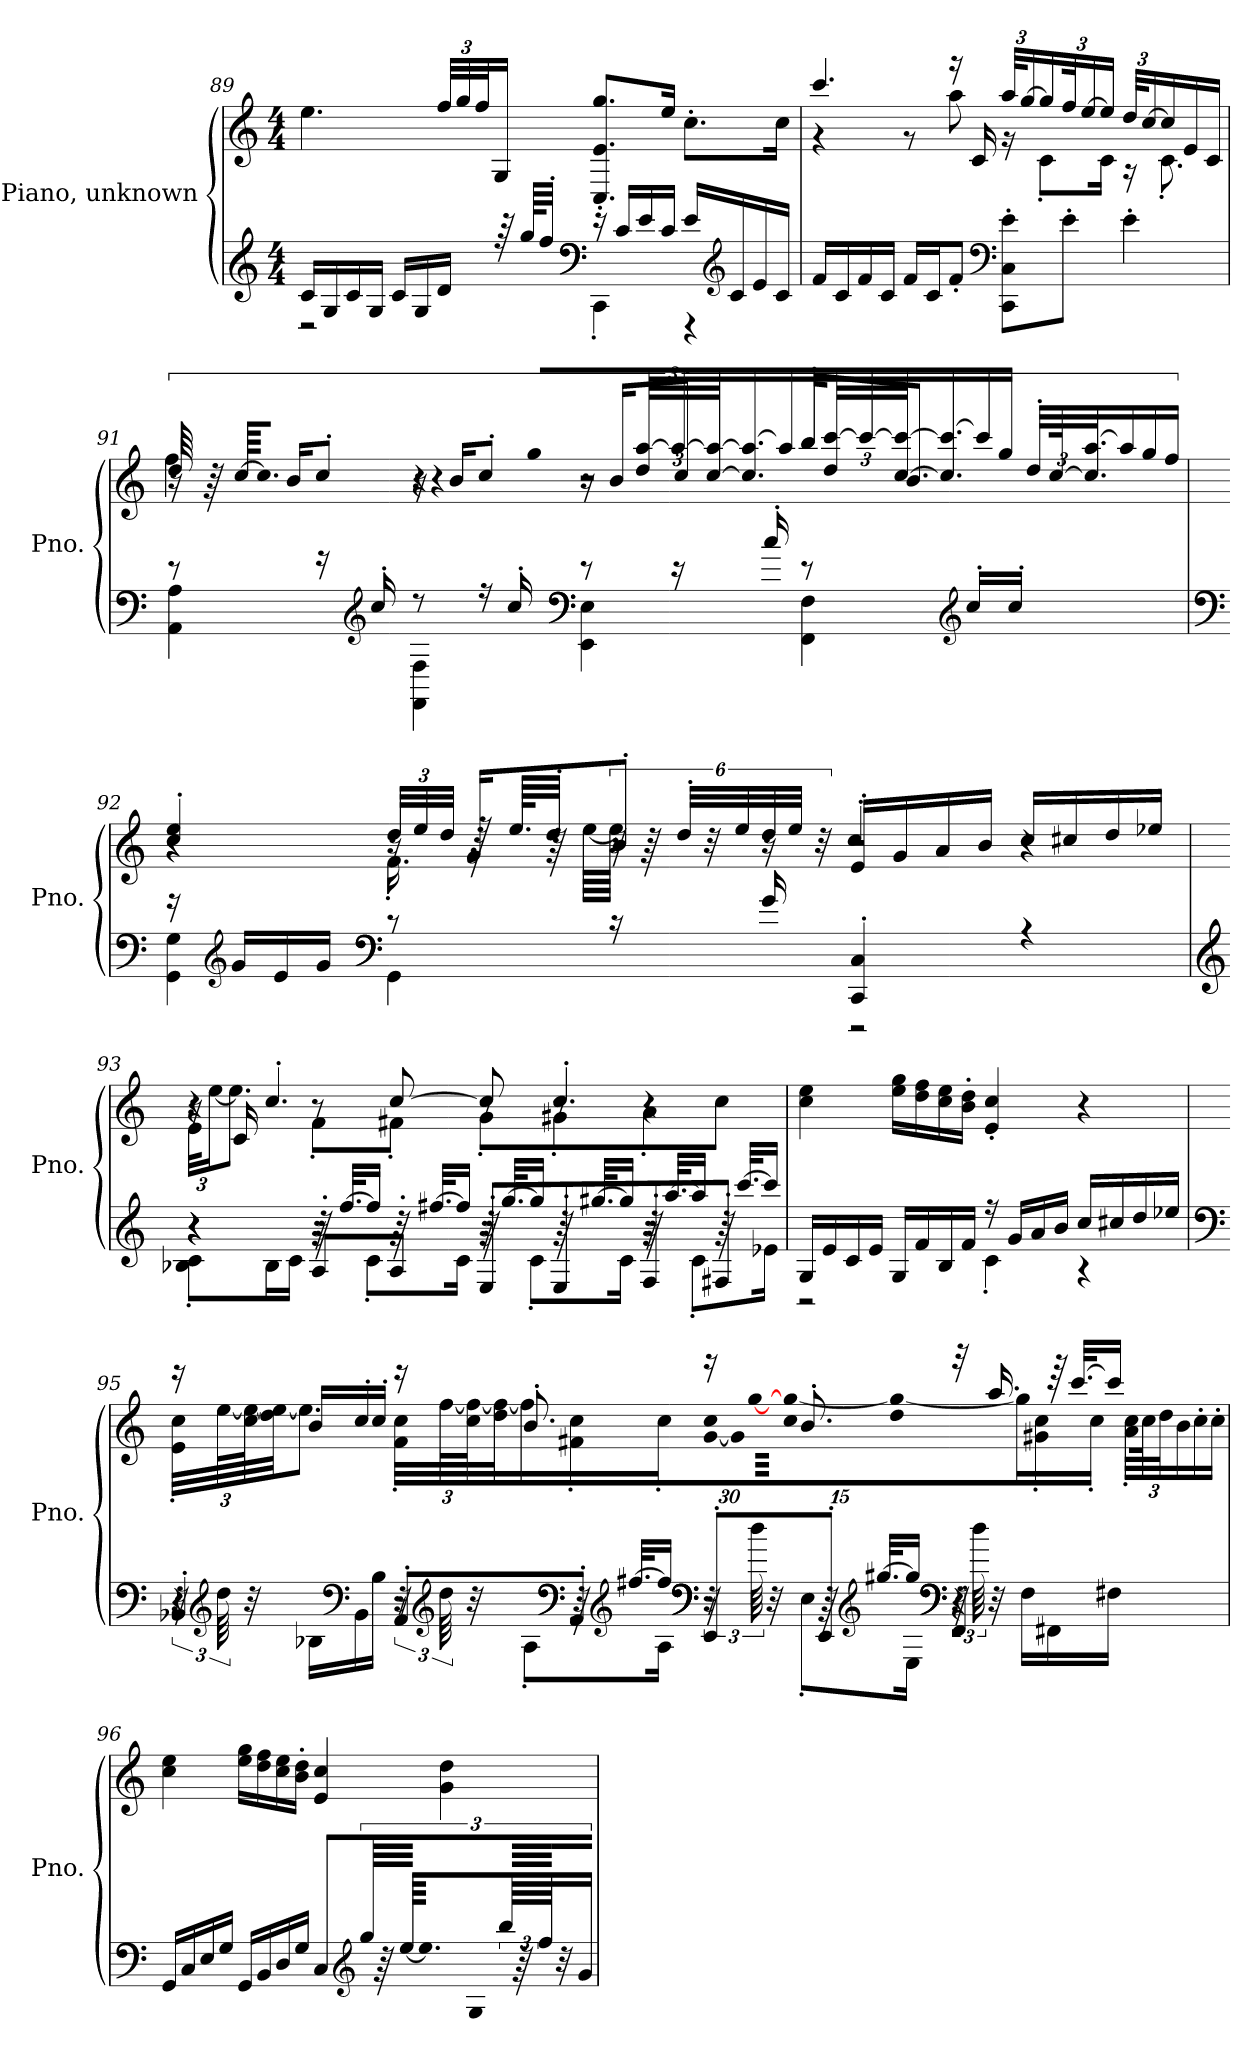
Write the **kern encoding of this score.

**kern	**kern
*part1	*part1
*staff2	*staff1
*I"Piano, unknown	*
*I'Pno.	*
!!LO:LB:g=z
*clefG2	*clefG2
*k[]	*k[]
*M4/4	*M4/4
=89	=89
*^	*
16c/LL	2r	4.ee\
16G/	.	.
16c/	.	.
16G/JJ	.	.
16c/LL	.	.
16G/	.	.
*	*	*Xbrackettup
16d/JJ	.	48ff/LLL
.	.	48gg/
.	.	48ff/J
64r	.	16G/JJ
64gg/KLLL	.	.
32ff'/JJJ	.	.
*clefF4	*	*
16r	4CC'\	8.C/' 8.e/' 8.gg/'L
16c/LL	.	.
16e/	.	.
16c/JJ	.	16ee/Jk
16e/LL	4r	8.cc'\L
*clefG2	*	*
16c/	.	.
16e/	.	.
16c/JJ	.	16cc\Jk
*v	*v	*
!!LO:LB:g=z
=90	=90
*	*^
16f/LL	4.ccc/	4r
16c/	.	.
16f/	.	.
16c/JJ	.	.
16f/LL	.	8r
16c/J	.	.
8f'/J	16r	8aa\
.	16c/	.
*clefF4	*	*
8CC\' 8C\' 8e\'L	48aa/KLL	16r
.	[24gg/	.
.	16gg/]	8c'\L
8e'\J	48ff/K	.
.	[24ee/	.
.	16ee/JJ]	16c\Jk
4e'\	48dd/KLL	16r
.	[24cc/	.
.	16cc/]	8.c'\
.	16e/	.
.	16c/JJ	.
*	*v	*v
!!LO:LB:g=z
=91	=91
*^	*
*	*	*brackettup
*	*	*^
*	*	*	*^
8r	4AA\ 4A\	96dd/	4ff\	16r
.	.	96r	.	.
.	.	[96cc/KKLL	.	.
.	.	16.cc/JJ]	.	.
.	.	.	.	16b/KL
16r	.	16r	.	8cc'/J
*clefG2	*	*	*	*
16cc'/	.	16gg/LL	.	.
*	*	*Xbrackettup	*	*
8r	4FF\ 4F\	96dd/ [96aa/LL	4r	16r
.	.	96aa/_	.	.
.	.	[96cc/ 96aa/_JJ	.	.
.	.	16.cc/] 16.aa/_	.	.
.	.	.	.	16b/KL
16r	.	16aa/]	.	8cc'/J
16cc'/	.	16bb/	.	.
*clefF4	*	*	*	*
8r	4EE\ 4E\	96dd/ [96ccc/LL	2r	16r
.	.	96ccc/_	.	.
.	.	[96cc/ 96ccc/_JJ	.	.
.	.	16.cc/] 16.ccc/_	.	.
.	.	.	.	16b/KL
16r	.	16ccc/]	.	8cc'/J
16cc'/	.	16gg/JJ	.	.
8r	4FF\ 4F\	48dd'/LLL	.	16bb'/KL
.	.	[96cc/K	.	.
.	.	48.cc/] [48.aa/J	.	.
.	.	16aa/]	.	8.b'/J
*clefG2	*	*	*	*
16cc'/LL	.	16gg/	.	.
16cc'/JJ	.	16ff/JJ	.	.
!!LO:PB:g=z	!!	!!
=92	=92	=92	=92	=92
*clefF4	*	*	*	*
16r	4GG\ 4G\	4cc/' 4ee/'	4r	4r
*clefG2	*	*	*	*
16g/LL	.	.	.	.
16e/	.	.	.	.
16g/JJ	.	.	.	.
*clefF4	*	*	*	*
8r	4GG\	48dd/LLL	16.f'\	16r
.	.	48ee/	.	.
.	.	48dd/JJJ	.	.
.	.	128r	.	16g/KL
.	.	64.ee/KLLL	.	.
.	.	32dd'/JJJ	64r	.
.	.	.	[64ee\LLLL	.
*	*	*brackettup	*	*
16r	.	48r	64ee\JJJJ]	8b'/J
.	.	.	64r	.
.	.	48dd'/LLL	.	.
.	.	.	32r	.
.	.	48ee/	.	.
16g/	.	48dd/	16r	.
.	.	48ee/JJJ	.	.
.	.	48r	.	.
4CC/' 4C/'	2r	16e'/LL	2r	4cc'/
.	.	16g/	.	.
.	.	16a/	.	.
.	.	16b/JJ	.	.
4r	.	16cc/LL	.	4r
.	.	16cc#X/	.	.
.	.	16dd/	.	.
.	.	16ee-X/JJ	.	.
*v	*v	*	*	*
!!LO:LB:g=z	!!	!!
=93	=93	=93	=93
*clefG2	*	*	*
*^	*	*	*
*	*^	*	*	*
*	*	*	*	*Xbrackettup	*
4r	8B-X\' 8c\'L	4r	4r	48e\KLL	16r
.	.	.	.	[24ee\J	.
.	.	.	.	8.ee\J]	16c/
.	16B-\L	.	.	.	4.cc'/
.	16c\JJ	.	.	.	.
64r	16r	8A'/L	8r	8f'\L	.
[32.ff/KLL	.	.	.	.	.
16ff/JJ]	8c'\L	.	.	.	.
64r	.	8A'/J	[8cc/	8f#X'\J	.
[32.ff#X/KLL	.	.	.	.	.
16ff#/JJ]	16c\Jk	.	.	.	.
64r	16r	8E'/L	8cc/]	8g'\L	8r
[32.gg/KLL	.	.	.	.	.
16gg/JJ]	8c'\L	.	.	.	.
64r	.	8E'/	8r	8g#X'\	4.cc'/
[32.gg#X/KLL	.	.	.	.	.
16gg#/JJ]	16c\Jk	.	.	.	.
64r	16r	8F'/	4r	8a'\	.
[32.aa/KLL	.	.	.	.	.
16aa/JJ]	8c'\L	.	.	.	.
64r	.	8F#X'/J	.	8cc\J	.
[32.ccc/KLL	.	.	.	.	.
16ccc/JJ]	16e-X\Jk	.	.	.	.
*	*v	*v	*	*	*
*	*	*v	*v	*v
!!LO:LB:g=z
=94	=94	=94
16G/LL	2r	4cc\ 4ee\
16e/	.	.
16c/	.	.
16e/JJ	.	.
16G/LL	.	16ee\ 16gg\LL
16f/	.	16dd\ 16ff\
16B/	.	16cc\ 16ee\
16f/JJ	.	16b\' 16dd\'JJ
16r	4c'\	4e/' 4cc/'
16g/LL	.	.
16a/	.	.
16b/JJ	.	.
16cc/LL	4r	4r
16cc#X/	.	.
16dd/	.	.
16ee-X/JJ	.	.
*v	*v	*
!!LO:LB:g=z
=95	=95
*clefF4	*
*^	*^
*	*^	*	*
4r	48r	4BB-X'/	16r	48e\' 48cc\'LLL
*clefG2	*	*	*	*
.	96dd\	.	.	[96ee\L
.	32r	.	.	96cc\ 96ee\_J
.	.	.	.	48dd\ 48ee\_JJ
.	16B-X\LL	.	16b/LL	8.ee\J]
*clefF4	*	*	*	*
.	16BB-\	.	16cc'/	.
.	16B-\JJ	.	16cc'/JJ	.
8r	48r	8AA'/L	16r	48f\' 48cc\'LLL
*clefG2	*	*	*	*
.	96dd\	.	.	[96ff\L
.	32r	.	.	96cc\ 96ff\_J
.	.	.	.	48dd\ 48ff\_J
.	8A'\L	.	8.b'/	16ff\]
*clefF4	*	*	*	*
64r	.	8AA'/J	.	16f#X\' 16cc\'
*clefG2	*	*	*	*
[32.ff#X/KLL	.	.	.	.
16ff#/JJ]	16A\Jk	.	.	16cc'\
*clefF4	*	*	*	*
!	!	!	!	!LO:N:vis=256
8r	48r	8EE'/L	16r	[1920%17g\ 1920%17cc\LLL
!	!	!	!	!LO:N:vis=256
.	.	.	.	1920%17g\J]
!	!	!	!	!LO:N:vis=64
.	.	.	.	[960%17gg\
.	96dd\	.	.	.
.	32r	.	.	.
.	.	.	.	1920ryy
!	!	!	!	!LO:N:vis=256
.	.	.	.	1920%17cc\ 1920%17gg\_K
!	!	!	!	!LO:N:vis=64
.	.	.	.	960%17dd\ 960%17gg\_JJ
.	8E'\L	.	8.b'/	16gg\]
64r	.	8EE'/J	.	16g#X\' 16cc\'
*clefG2	*	*	*	*
[32.gg#X/KLL	.	.	.	.
16gg#/JJ]	16E\Jk	.	.	16cc'\JJ
*clefF4	*	*	*	*
4r	48r	4FF'/	32r	32a\' 32cc\'LLL
.	96dd\	.	.	.
.	32r	.	16.aa/	96cc\K
.	.	.	.	48dd\J
.	16F\LL	.	.	16b\
.	16FF#X\	.	64r	16cc'\
.	.	.	[32.ccc/KLL	.
.	16F#X\JJ	.	16ccc/JJ]	16cc'\JJ
*v	*v	*v	*	*
*	*v	*v
!!LO:LB:g=z
=96	=96
16GG/LL	4cc\ 4ee\
16C/	.
16E/	.
16G/JJ	.
16GG/LL	16ee\ 16gg\LL
16BB/	16dd\ 16ff\
16D/	16cc\ 16ee\
16G/JJ	16b\' 16dd\'JJ
8C\L	4e/ 4cc/
*clefG2	*
96gg\Jkkk	.
96r	.
[96ee/KKLL	.
16.ee/J]	.
8G/	4g\ 4dd\
96bb/Jkkk	.
96r	.
96ff\	.
32r	.
16g/	.
=	=
*-	*-
